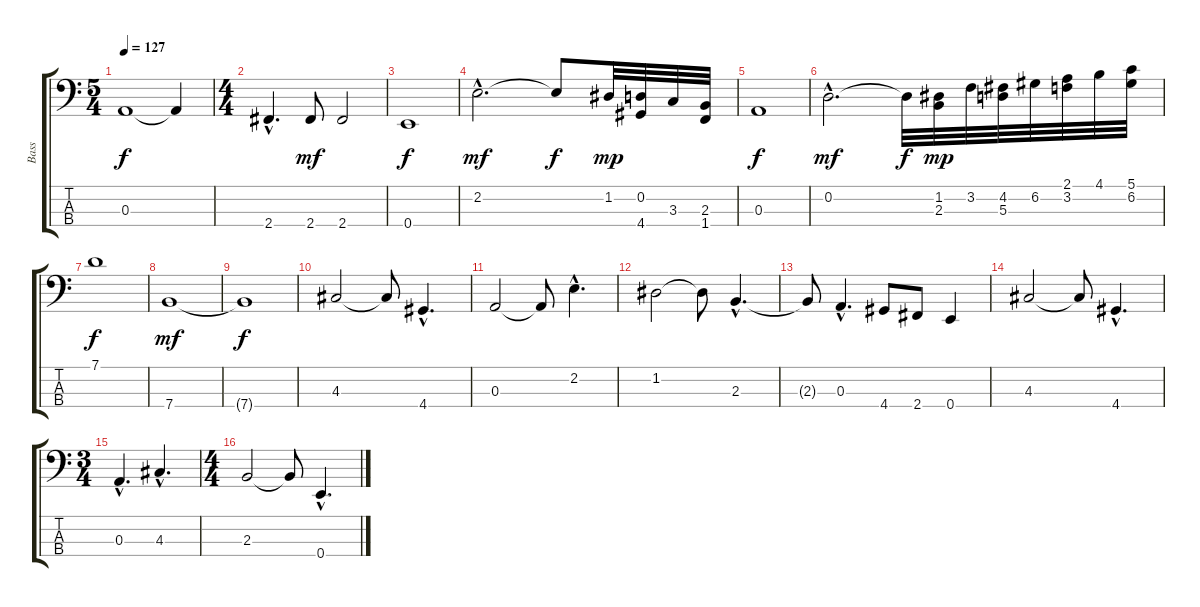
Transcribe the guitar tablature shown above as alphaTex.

\track ("Bass" "Bass") {instrument electricbassfinger}
\staff {score tabs}
\tuning (G2 D2 A1 E1) {hide}
\ts (5 4)
\tempo 127
\clef f4
\ks c
0.3.1{dy f} 0.3{t}.4 |
\ts (4 4)
2.4{hac}.4{d} 2.4.8{dy mf} 2.4.2 |
0.4.1{dy f} |
2.2{hac}.2{d dy mf} 2.2{t}.8{dy f} 1.2.32{dy mp} (0.2 4.4).32 3.3.32 (2.3 1.4).32 |
0.3.1{dy f} |
0.2{hac}.2{d dy mf} 0.2{t}.32{dy f} (1.2 2.3).32{dy mp} 3.2.32 (4.2 5.3).32 6.2.32 (2.1 3.2).32 4.1.32 (5.1 6.2).32 |
7.1.1{dy f} |
7.4.1{dy mf} |
7.4{t}.1{dy f} |
4.3.2 4.3{t}.8 4.4{hac}.4{d} |
0.3.2 0.3{t}.8 2.2{hac}.4{d} |
1.2.2 1.2{t}.8 2.3{hac}.4{d} |
2.3{t}.8 0.3{hac}.4{d} 4.4.8 2.4.8 0.4.4 |
4.3.2 4.3{t}.8 4.4{hac}.4{d} |
\ts (3 4)
0.3{hac}.4{d} 4.3{hac}.4{d} |
\ts (4 4)
2.3.2 2.3{t}.8 0.4{hac}.4{d}
